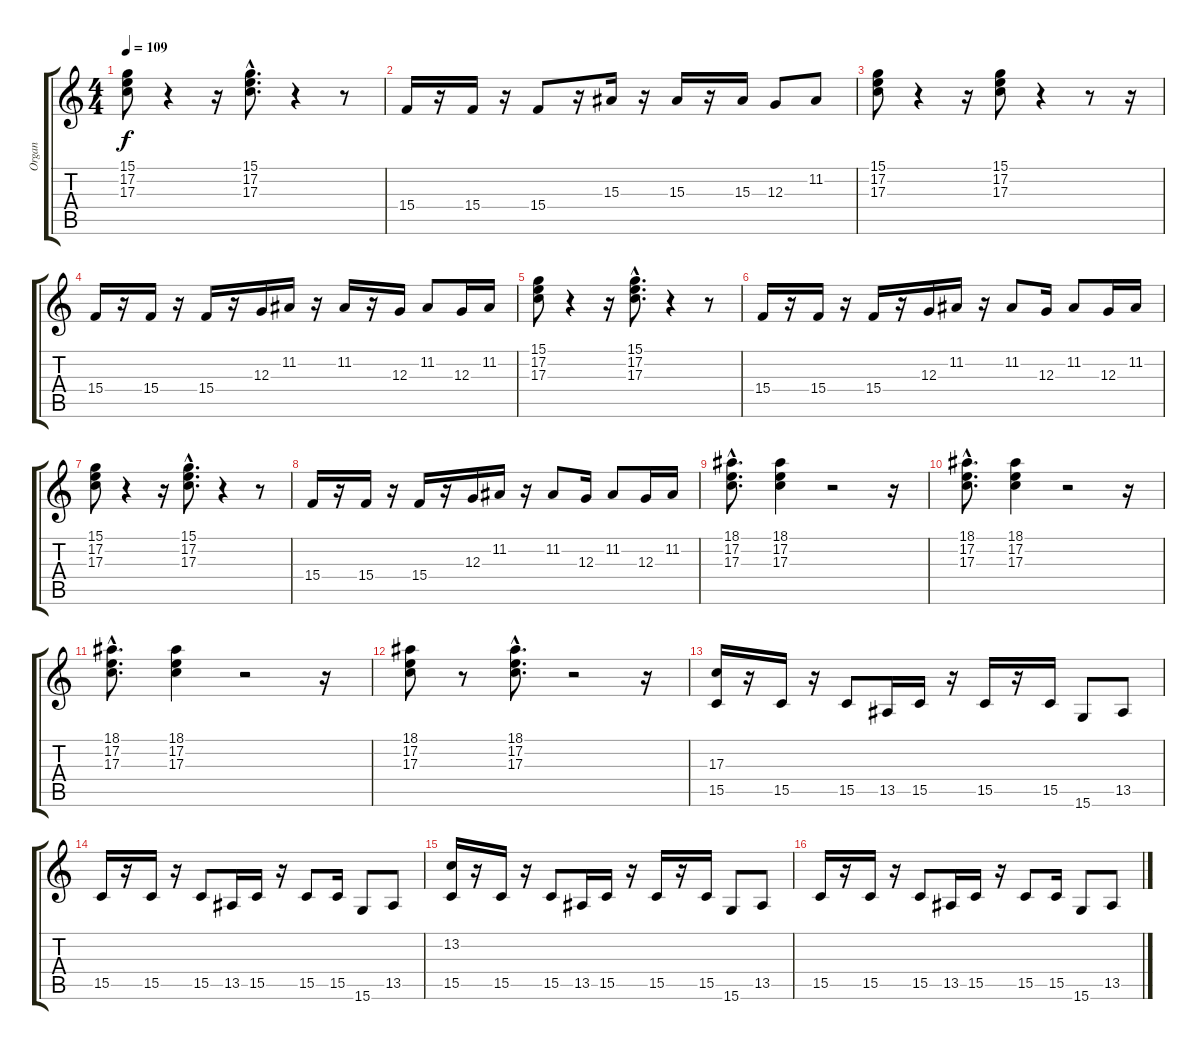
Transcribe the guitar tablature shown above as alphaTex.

\track ("Organ" "Organ") {instrument drawbarorgan}
\staff {score tabs}
\tuning (E4 B3 G3 D3 A2 E2) {hide}
\ts (4 4)
\tempo 109
\clef g2
\ks c
(15.1 17.2 17.3).8{dy f} r.4 r.16 (15.1{hac} 17.2{hac} 17.3{hac}).8{d} r.4 r.8 |
15.4.16 r.16 15.4.16 r.16 15.4.8 r.16 15.3.16 r.16 15.3.16 r.16 15.3.16 12.3.8 11.2.8 |
(15.1 17.2 17.3).8 r.4 r.16 (15.1 17.2 17.3).8 r.4 r.8 r.16 |
15.4.16 r.16 15.4.16 r.16 15.4.16 r.16 12.3.16 11.2.16 r.16 11.2.16 r.16 12.3.16 11.2.8 12.3.16 11.2.16 |
(15.1 17.2 17.3).8 r.4 r.16 (15.1{hac} 17.2{hac} 17.3{hac}).8{d} r.4 r.8 |
15.4.16 r.16 15.4.16 r.16 15.4.16 r.16 12.3.16 11.2.16 r.16 11.2.8 12.3.16 11.2.8 12.3.16 11.2.16 |
(15.1 17.2 17.3).8 r.4 r.16 (15.1{hac} 17.2{hac} 17.3{hac}).8{d} r.4 r.8 |
15.4.16 r.16 15.4.16 r.16 15.4.16 r.16 12.3.16 11.2.16 r.16 11.2.8 12.3.16 11.2.8 12.3.16 11.2.16 |
(18.1{hac} 17.2{hac} 17.3{hac}).8{d} (18.1 17.2 17.3).4 r.2 r.16 |
(18.1{hac} 17.2{hac} 17.3{hac}).8{d} (18.1 17.2 17.3).4 r.2 r.16 |
(18.1{hac} 17.2{hac} 17.3{hac}).8{d} (18.1 17.2 17.3).4 r.2 r.16 |
(18.1 17.2 17.3).8 r.8 (18.1{hac} 17.2{hac} 17.3{hac}).8{d} r.2 r.16 |
(17.3 15.5).16 r.16 15.5.16 r.16 15.5.8 13.5.16 15.5.16 r.16 15.5.16 r.16 15.5.16 15.6.8 13.5.8 |
15.5.16 r.16 15.5.16 r.16 15.5.8 13.5.16 15.5.16 r.16 15.5.8 15.5.16 15.6.8 13.5.8 |
(13.2 15.5).16 r.16 15.5.16 r.16 15.5.8 13.5.16 15.5.16 r.16 15.5.16 r.16 15.5.16 15.6.8 13.5.8 |
15.5.16 r.16 15.5.16 r.16 15.5.8 13.5.16 15.5.16 r.16 15.5.8 15.5.16 15.6.8 13.5.8
